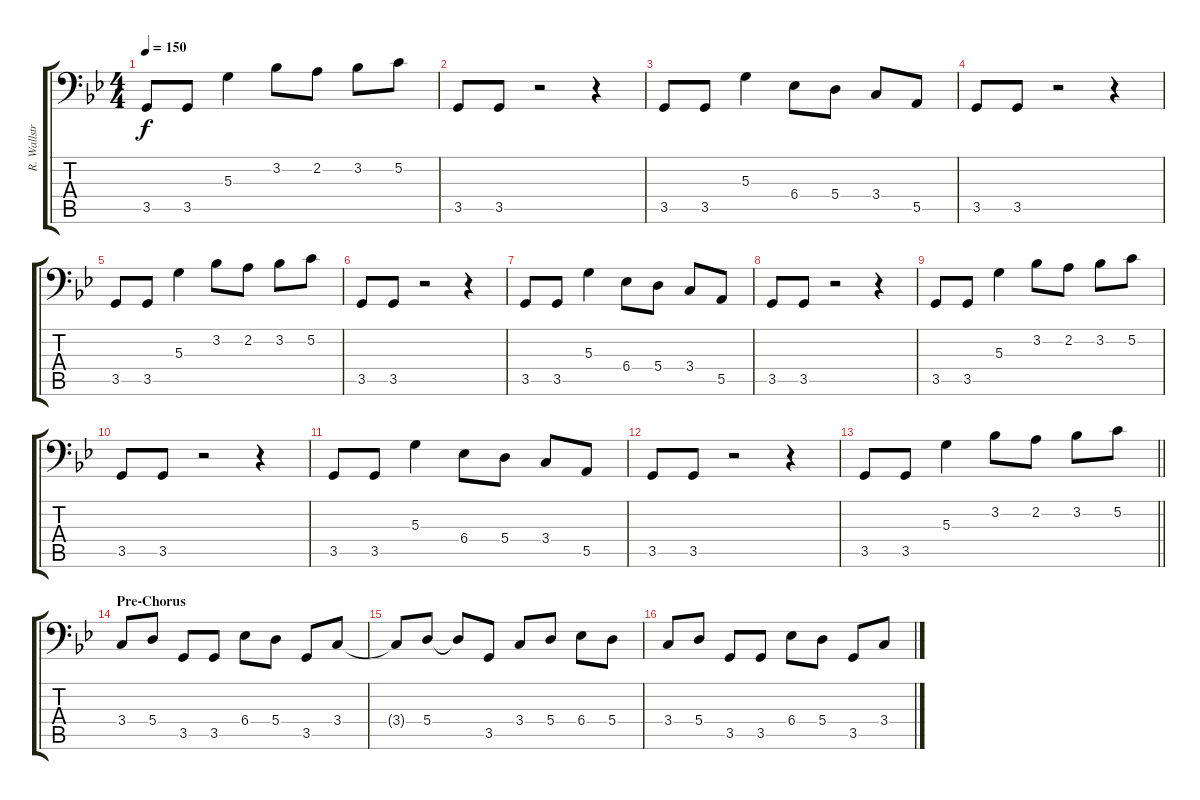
\track ("R. Wallström (Bass)" "R. Wallstr") {instrument electricbassfinger}
\staff {score tabs}
\tuning (C3 G2 D2 A1 E1 B0) {hide}
\ts (4 4)
\tempo 150
\clef f4
\ks gminor
3.5.8{dy f} 3.5.8 5.3.4 3.2.8 2.2.8 3.2.8 5.2.8 |
3.5.8 3.5.8 r.2 r.4 |
3.5.8 3.5.8 5.3.4 6.4.8 5.4.8 3.4.8 5.5.8 |
3.5.8 3.5.8 r.2 r.4 |
3.5.8 3.5.8 5.3.4 3.2.8 2.2.8 3.2.8 5.2.8 |
3.5.8 3.5.8 r.2 r.4 |
3.5.8 3.5.8 5.3.4 6.4.8 5.4.8 3.4.8 5.5.8 |
3.5.8 3.5.8 r.2 r.4 |
3.5.8 3.5.8 5.3.4 3.2.8 2.2.8 3.2.8 5.2.8 |
3.5.8 3.5.8 r.2 r.4 |
3.5.8 3.5.8 5.3.4 6.4.8 5.4.8 3.4.8 5.5.8 |
3.5.8 3.5.8 r.2 r.4 |
\barLineRight lightlight
3.5.8 3.5.8 5.3.4 3.2.8 2.2.8 3.2.8 5.2.8 |
\section ("" "Pre-Chorus")
3.4.8 5.4.8 3.5.8 3.5.8 6.4.8 5.4.8 3.5.8 3.4.8 |
3.4{t}.8 5.4.8 5.4{t}.8 3.5.8 3.4.8 5.4.8 6.4.8 5.4.8 |
3.4.8 5.4.8 3.5.8 3.5.8 6.4.8 5.4.8 3.5.8 3.4.8
